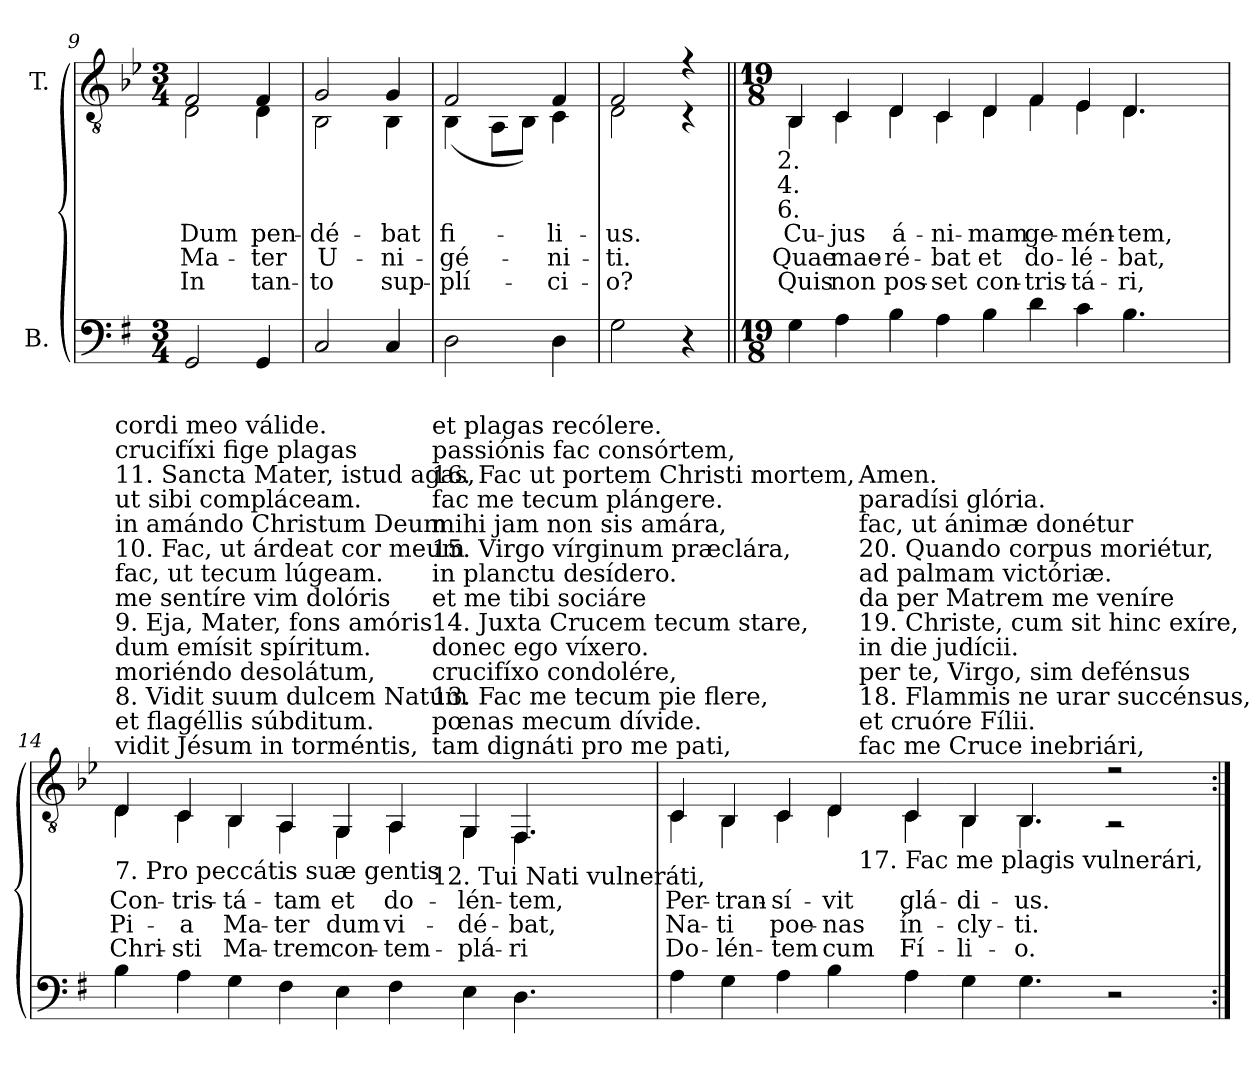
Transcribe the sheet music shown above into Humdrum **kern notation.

**kern	**kern	**text	**text	**text
*part2	*part1	*part1	*part1	*part1
*staff2	*staff1	*staff1	*staff1	*staff1
*I"B.	*I"T.	*	*	*
!!LO:LB:g=z
*clefF4	*clefGv2	*	*	*
*	*ITrd2c3	*	*	*
*k[f#]	*k[f#]	*	*	*
*G:	*G:	*	*	*
*M3/4	*M3/4	*	*	*
=9	=9	=9	=9	=9
!	!	!LO:LY:b:color=#000000	!LO:LY:b:color=#000000	!LO:LY:b:color=#000000
*	*^	*	*	*
2GGi/	2Di/	2BBi\	Dum	Ma-	In
!	!	!	!LO:LY:b:color=#000000	!LO:LY:b:color=#000000	!LO:LY:b:color=#000000
4GGi/	4Di/	4BBi\	pen-	-ter	tan-
=10	=10	=10	=10	=10	=10
!	!	!	!LO:LY:b:color=#000000	!LO:LY:b:color=#000000	!LO:LY:b:color=#000000
2Ci/	2Ei/	2GGi\	-dé-	U-	-to
!	!	!	!LO:LY:b:color=#000000	!LO:LY:b:color=#000000	!LO:LY:b:color=#000000
4Ci/	4Ei/	4GGi\	-bat	-ni-	sup-
=11	=11	=11	=11	=11	=11
!	!	!	!LO:LY:b:color=#000000	!LO:LY:b:color=#000000	!LO:LY:b:color=#000000
2Di\	2Di/	(4GGi\	fi-	-gé-	-plí-
.	.	8FF#i\L	.	.	.
.	.	8GGi\J)	.	.	.
!	!	!	!LO:LY:b:color=#000000	!LO:LY:b:color=#000000	!LO:LY:b:color=#000000
4Di\	4Di/	4AAi\	-li-	-ni-	-ci-
=12	=12	=12	=12	=12	=12
!	!	!	!LO:LY:b:color=#000000	!LO:LY:b:color=#000000	!LO:LY:b:color=#000000
2Gi\	2Di/	2BBi\	-us.	-ti.	-o?
4r	4r	4r	.	.	.
=13||	=13||	=13||	=13||	=13||	=13||
*M19/8	*M19/8	*	*	*	*
!	!LO:TX:b:cj:t=2.	!	!	!	!
!	!LO:TX:b:cj:t=4.	!	!	!	!
!	!LO:TX:b:cj:t=6.	!	!	!	!
!	!	!	!LO:LY:b:color=#000000	!LO:LY:b:color=#000000	!LO:LY:b:color=#000000
4Gi\	4GGi/	4GGi\	Cu-	Quae	Quis
!	!	!	!LO:LY:b:color=#000000	!LO:LY:b:color=#000000	!LO:LY:b:color=#000000
4Ai\	4AAi/	4AAi\	-jus	mae-	non
!	!	!	!LO:LY:b:color=#000000	!LO:LY:b:color=#000000	!LO:LY:b:color=#000000
4Bi\	4BBi/	4BBi\	á-	-ré-	pos-
!	!	!	!LO:LY:b:color=#000000	!LO:LY:b:color=#000000	!LO:LY:b:color=#000000
4Ai\	4AAi/	4AAi\	-ni-	-bat	-set
!	!	!	!LO:LY:b:color=#000000	!LO:LY:b:color=#000000	!LO:LY:b:color=#000000
4Bi\	4BBi/	4BBi\	-mam	et	con-
!	!	!	!LO:LY:b:color=#000000	!LO:LY:b:color=#000000	!LO:LY:b:color=#000000
4di\	4Di/	4Di\	ge-	do-	-tris-
!	!	!	!LO:LY:b:color=#000000	!LO:LY:b:color=#000000	!LO:LY:b:color=#000000
4ci\	4Ci/	4Ci\	-mén-	-lé-	-tá-
!	!	!	!LO:LY:b:color=#000000	!LO:LY:b:color=#000000	!LO:LY:b:color=#000000
4.Bi\	4.BBi/	4.BBi\	-tem,	-bat,	-ri,
4ryy	4ryy	4ryy	.	.	.
*	*v	*v	*	*	*
!!LO:LB:g=z
=14	=14	=14	=14	=14
*	*^	*	*	*
!	!LO:TX:b:t=7. Pro peccátis suæ gentis	!	!	!	!
!	!LO:TX:t=vidit Jésum in torméntis,	!	!	!	!
!	!LO:TX:t=et flagéllis súbditum.	!	!	!	!
!	!LO:TX:t=8. Vidit suum dulcem Natum	!	!	!	!
!	!LO:TX:t=moriéndo desolátum,	!	!	!	!
!	!LO:TX:t=dum emísit spíritum.	!	!	!	!
!	!LO:TX:t=9. Eja, Mater, fons amóris	!	!	!	!
!	!LO:TX:t=me sentíre vim dolóris	!	!	!	!
!	!LO:TX:t=fac, ut tecum lúgeam.	!	!	!	!
!	!LO:TX:t=10. Fac, ut árdeat cor meum	!	!	!	!
!	!LO:TX:t=in amándo Christum Deum	!	!	!	!
!	!LO:TX:t=ut sibi compláceam.	!	!	!	!
!	!LO:TX:t=11. Sancta Mater, istud agas,	!	!	!	!
!	!LO:TX:t=crucifíxi fige plagas	!	!	!	!
!	!LO:TX:t=cordi meo válide.	!	!	!	!
!	!	!	!LO:LY:b:color=#000000	!LO:LY:b:color=#000000	!LO:LY:b:color=#000000
*	*	*^	*	*	*
4Bi\	4BBi/	4BBi\	1ryy	Con-	Pi-	Chri-
!	!	!	!	!LO:LY:b:color=#000000	!LO:LY:b:color=#000000	!LO:LY:b:color=#000000
4Ai\	4AAi/	4AAi\	.	-tris-	-a	-sti
!	!	!	!	!LO:LY:b:color=#000000	!LO:LY:b:color=#000000	!LO:LY:b:color=#000000
4Gi\	4GGi/	4GGi\	.	-tá-	Ma-	Ma-
!	!	!	!	!LO:LY:b:color=#000000	!LO:LY:b:color=#000000	!LO:LY:b:color=#000000
4F#i\	4FF#i/	4FF#i\	.	-tam	-ter	-trem
!	!	!	!	!LO:LY:b:color=#000000	!LO:LY:b:color=#000000	!LO:LY:b:color=#000000
4Ei\	4EEi/	4EEi\	4ryy	et	dum	con-
!	!	!	!	!LO:LY:b:color=#000000	!LO:LY:b:color=#000000	!LO:LY:b:color=#000000
4F#i\	4FF#i/	4FF#i\	8ryy	do-	vi-	-tem-
.	.	.	64ryy	.	.	.
!	!	!	!LO:TX:b:t=12. Tui Nati vulneráti,	!	!	!
!	!	!	!LO:TX:t=tam dignáti pro me pati,	!	!	!
!	!	!	!LO:TX:t=pœnas mecum dívide.	!	!	!
!	!	!	!LO:TX:t=13. Fac me tecum pie flere,	!	!	!
!	!	!	!LO:TX:t=crucifíxo condolére,	!	!	!
!	!	!	!LO:TX:t=donec ego víxero.	!	!	!
!	!	!	!LO:TX:t=14. Juxta Crucem tecum stare,	!	!	!
!	!	!	!LO:TX:t=et me tibi sociáre	!	!	!
!	!	!	!LO:TX:t=in planctu desídero.	!	!	!
!	!	!	!LO:TX:t=15. Virgo vírginum præclára,	!	!	!
!	!	!	!LO:TX:t=mihi jam non sis amára,	!	!	!
!	!	!	!LO:TX:t=fac me tecum plángere.	!	!	!
!	!	!	!LO:TX:t=16. Fac ut portem Christi mortem,	!	!	!
!	!	!	!LO:TX:t=passiónis fac consórtem,	!	!	!
!	!	!	!LO:TX:t=et plagas recólere.	!	!	!
.	.	.	2ryy	.	.	.
!	!	!	!	!LO:LY:b:color=#000000	!LO:LY:b:color=#000000	!LO:LY:b:color=#000000
4Ei\	4EEi/	4EEi\	.	-lén-	-dé-	-plá-
!	!	!	!	!LO:LY:b:color=#000000	!LO:LY:b:color=#000000	!LO:LY:b:color=#000000
4.Di\	4.DDi/	4.DDi\	.	-tem,	-bat,	-ri
.	.	.	4ryy	.	.	.
4ryy	4ryy	4ryy	.	.	.	.
.	.	.	8...ryy	.	.	.
=15	=15	=15	=15	=15	=15	=15
!	!	!	!	!LO:LY:b:color=#000000	!LO:LY:b:color=#000000	!LO:LY:b:color=#000000
4Ai\	4AAi/	4AAi\	2ryy	Per-	Na-	Do-
!	!	!	!	!LO:LY:b:color=#000000	!LO:LY:b:color=#000000	!LO:LY:b:color=#000000
4Gi\	4GGi/	4GGi\	.	-tran-	-ti	-lén-
!	!	!	!	!LO:LY:b:color=#000000	!LO:LY:b:color=#000000	!LO:LY:b:color=#000000
4Ai\	4AAi/	4AAi\	4ryy	-sí-	poe-	-tem
!	!	!	!	!LO:LY:b:color=#000000	!LO:LY:b:color=#000000	!LO:LY:b:color=#000000
4Bi\	4BBi/	4BBi\	16ryy	-vit	-nas	cum
.	.	.	128..ryy	.	.	.
!	!	!	!LO:TX:b:t=17. Fac me plagis vulnerári,	!	!	!
!	!	!	!LO:TX:t=fac me Cruce inebriári,	!	!	!
!	!	!	!LO:TX:t=et cruóre Fílii.	!	!	!
!	!	!	!LO:TX:t=18. Flammis ne urar succénsus,	!	!	!
!	!	!	!LO:TX:t=per te, Virgo, sim defénsus	!	!	!
!	!	!	!LO:TX:t=in die judícii.	!	!	!
!	!	!	!LO:TX:t=19. Christe, cum sit hinc exíre,	!	!	!
!	!	!	!LO:TX:t=da per Matrem me veníre	!	!	!
!	!	!	!LO:TX:t=ad palmam victóriæ.	!	!	!
!	!	!	!LO:TX:t=20. Quando corpus moriétur,	!	!	!
!	!	!	!LO:TX:t=fac, ut ánimæ donétur	!	!	!
!	!	!	!LO:TX:t=paradísi glória.	!	!	!
!	!	!	!LO:TX:t=Amen.	!	!	!
.	.	.	1ryy	.	.	.
!	!	!	!	!LO:LY:b:color=#000000	!LO:LY:b:color=#000000	!LO:LY:b:color=#000000
4Ai\	4AAi/	4AAi\	.	glá-	ín-	Fí-
!	!	!	!	!LO:LY:b:color=#000000	!LO:LY:b:color=#000000	!LO:LY:b:color=#000000
4Gi\	4GGi/	4GGi\	.	-di-	-cly-	-li-
!	!	!	!	!LO:LY:b:color=#000000	!LO:LY:b:color=#000000	!LO:LY:b:color=#000000
4.Gi\	4.GGi/	4.GGi\	.	-us.	-ti.	-o.
.	.	.	2ryy	.	.	.
2r	2r	2r	.	.	.	.
.	.	.	32ryy	.	.	.
.	.	.	64ryy	.	.	.
.	.	.	512ryy	.	.	.
*	*v	*v	*v	*	*	*
=:|!	=:|!	=:|!	=:|!	=:|!
*-	*-	*-	*-	*-
